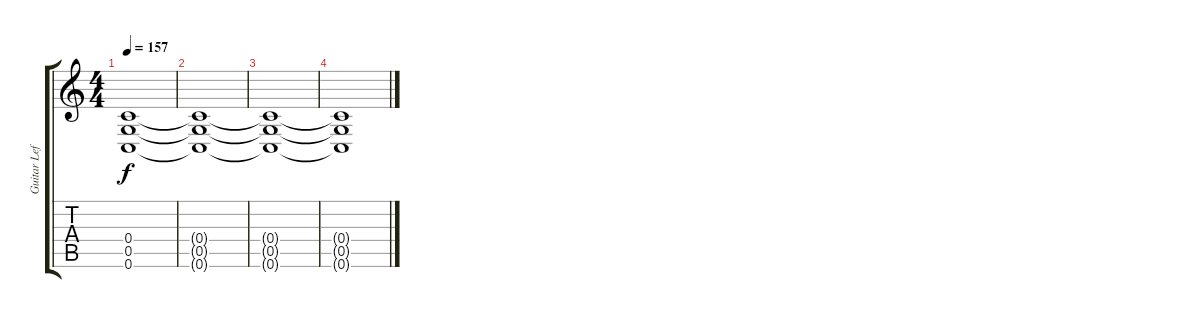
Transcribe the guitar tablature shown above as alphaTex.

\track ("Guitar Left" "Guitar Lef") {instrument distortionguitar}
\staff {score tabs}
\tuning (D4 A3 F3 C3 G2 C2) {hide}
\ts (4 4)
\tempo 157
\clef g2
\ks c
(0.4{t} 0.5{t} 0.6{t}).1{dy f} |
(0.4{t} 0.5{t} 0.6{t}).1 |
(0.4{t} 0.5{t} 0.6{t}).1 |
(0.4{t} 0.5{t} 0.6{t}).1
